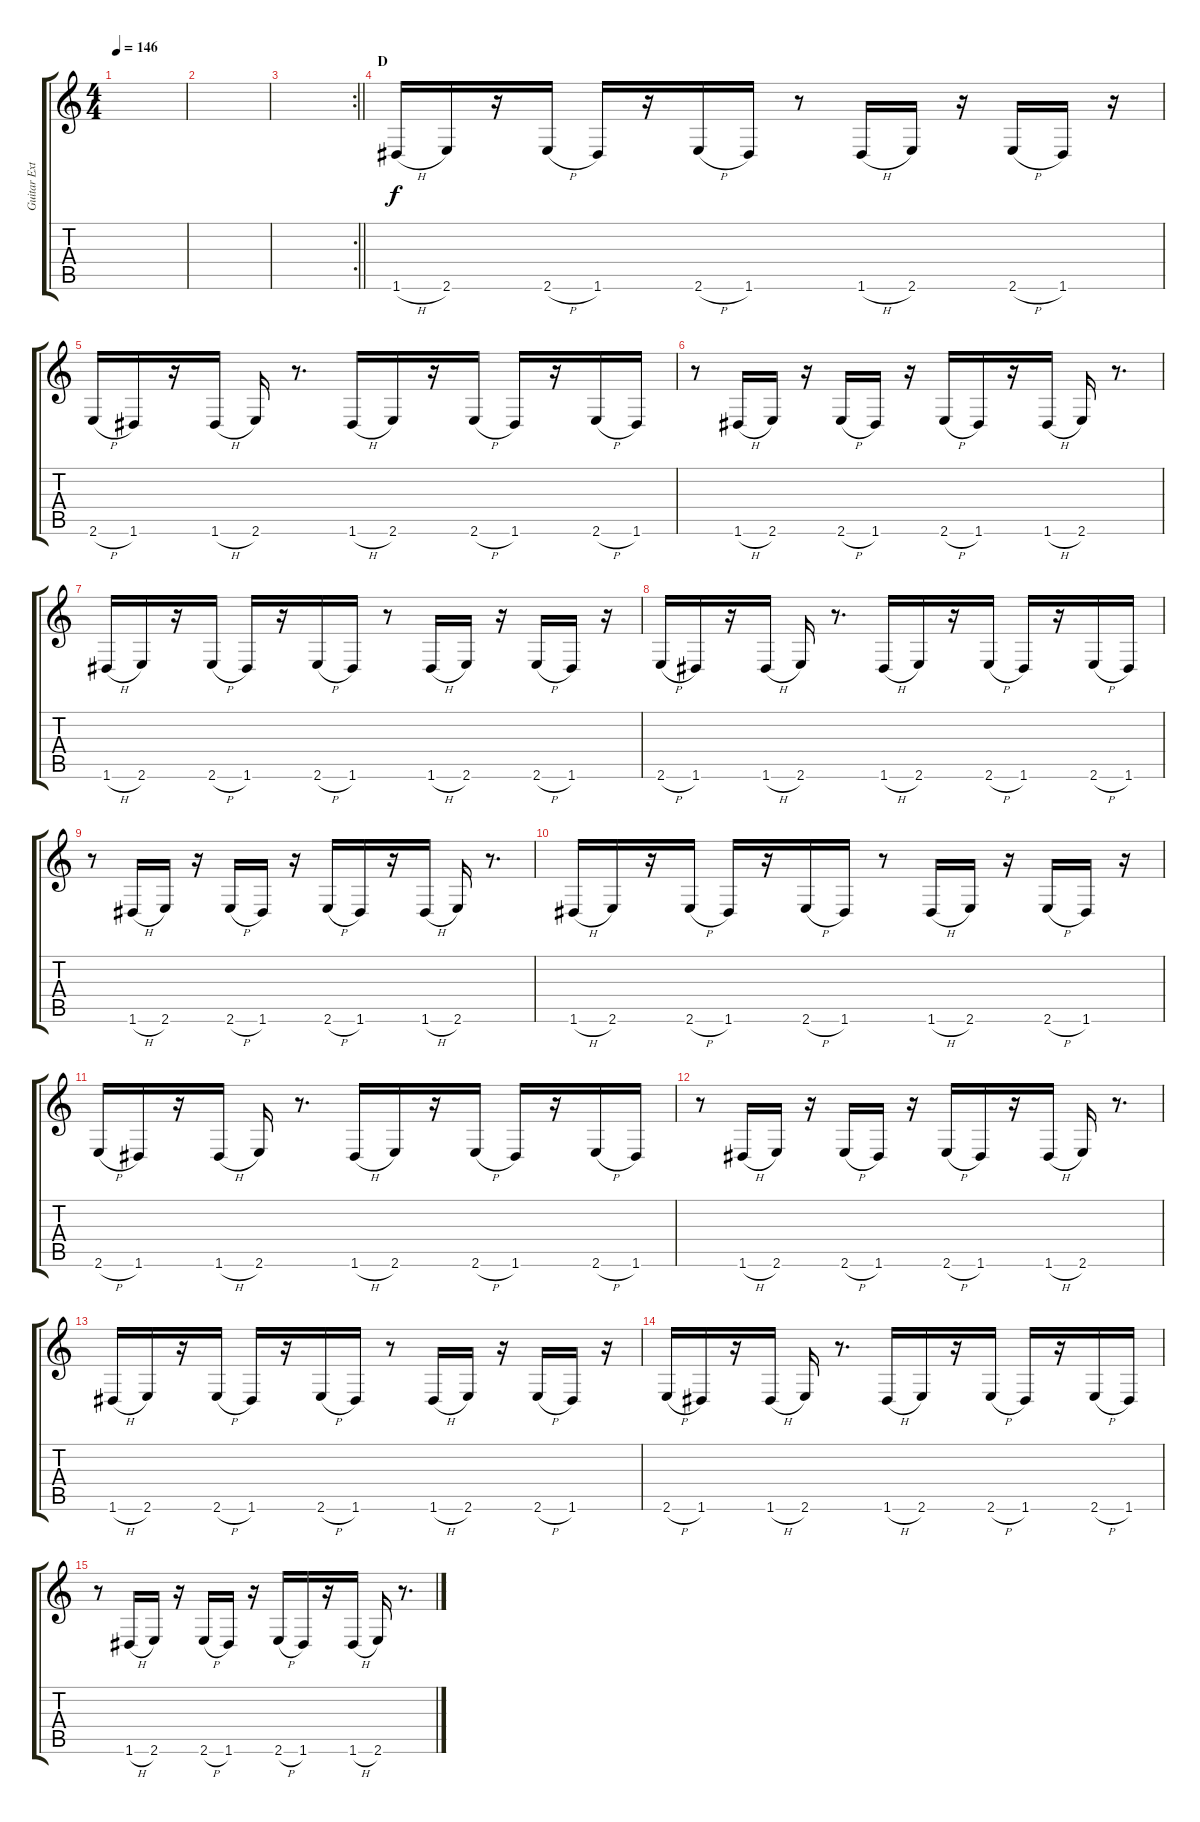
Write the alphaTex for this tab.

\track ("Guitar Extra" "Guitar Ext") {instrument distortionguitar}
\staff {score tabs}
\tuning (E4 B3 G3 D3 A2 D2) {hide}
\ts (4 4)
\tempo 146
\clef g2
\ks c
|
|
\rc 2
\barLineRight lightlight
|
\section ("" "D")
1.6{h}.16 2.6.16 r.16 2.6{h}.16 1.6.16 r.16 2.6{h}.16 1.6.16 r.8 1.6{h}.16 2.6.16 r.16 2.6{h}.16 1.6.16 r.16 |
2.6{h}.16 1.6.16 r.16 1.6{h}.16 2.6.16 r.8{d} 1.6{h}.16 2.6.16 r.16 2.6{h}.16 1.6.16 r.16 2.6{h}.16 1.6.16 |
r.8 1.6{h}.16 2.6.16 r.16 2.6{h}.16 1.6.16 r.16 2.6{h}.16 1.6.16 r.16 1.6{h}.16 2.6.16 r.8{d} |
1.6{h}.16 2.6.16 r.16 2.6{h}.16 1.6.16 r.16 2.6{h}.16 1.6.16 r.8 1.6{h}.16 2.6.16 r.16 2.6{h}.16 1.6.16 r.16 |
2.6{h}.16 1.6.16 r.16 1.6{h}.16 2.6.16 r.8{d} 1.6{h}.16 2.6.16 r.16 2.6{h}.16 1.6.16 r.16 2.6{h}.16 1.6.16 |
r.8 1.6{h}.16 2.6.16 r.16 2.6{h}.16 1.6.16 r.16 2.6{h}.16 1.6.16 r.16 1.6{h}.16 2.6.16 r.8{d} |
1.6{h}.16 2.6.16 r.16 2.6{h}.16 1.6.16 r.16 2.6{h}.16 1.6.16 r.8 1.6{h}.16 2.6.16 r.16 2.6{h}.16 1.6.16 r.16 |
2.6{h}.16 1.6.16 r.16 1.6{h}.16 2.6.16 r.8{d} 1.6{h}.16 2.6.16 r.16 2.6{h}.16 1.6.16 r.16 2.6{h}.16 1.6.16 |
r.8 1.6{h}.16 2.6.16 r.16 2.6{h}.16 1.6.16 r.16 2.6{h}.16 1.6.16 r.16 1.6{h}.16 2.6.16 r.8{d} |
1.6{h}.16 2.6.16 r.16 2.6{h}.16 1.6.16 r.16 2.6{h}.16 1.6.16 r.8 1.6{h}.16 2.6.16 r.16 2.6{h}.16 1.6.16 r.16 |
2.6{h}.16 1.6.16 r.16 1.6{h}.16 2.6.16 r.8{d} 1.6{h}.16 2.6.16 r.16 2.6{h}.16 1.6.16 r.16 2.6{h}.16 1.6.16 |
r.8 1.6{h}.16 2.6.16 r.16 2.6{h}.16 1.6.16 r.16 2.6{h}.16 1.6.16 r.16 1.6{h}.16 2.6.16 r.8{d}
